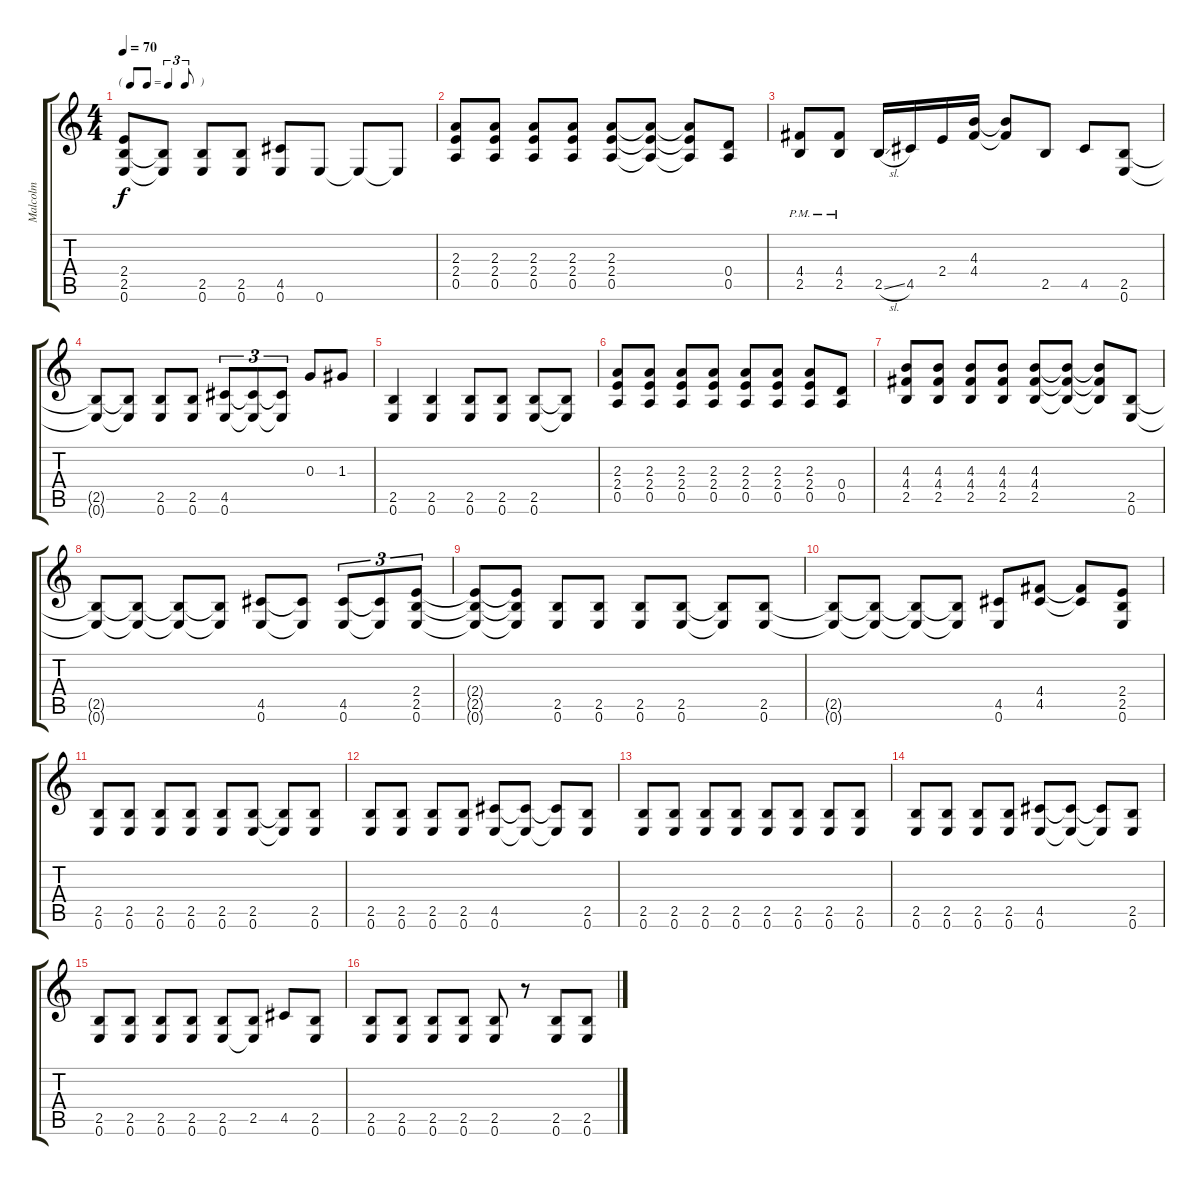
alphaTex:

\track ("Malcolm" "Malcolm") {instrument distortionguitar}
\staff {score tabs}
\tuning (E4 B3 G3 D3 A2 E2) {hide}
\ts (4 4)
\tf triplet8th
\tempo 70
\clef g2
\ks c
(2.4{t} 2.5{t} 0.6{t}).8{dy f} (2.5{t} 0.6{t}).8 (2.5 0.6).8 (2.5 0.6).8 (4.5 0.6).8 0.6.8 0.6{t}.8 0.6{t}.8 |
(2.3 2.4 0.5).8 (2.3 2.4 0.5).8 (2.3 2.4 0.5).8 (2.3 2.4 0.5).8 (2.3 2.4 0.5).8 (2.3{t} 2.4{t} 0.5{t}).8 (2.3{t} 2.4{t} 0.5{t}).8 (0.4 0.5).8 |
(4.4{pm} 2.5{pm}).8 (4.4{pm} 2.5{pm}).8 2.5{sl}.16 4.5.16 2.4.16 (4.3 4.4).16 (4.3{t} 4.4{t}).8 2.5.8 4.5.8 (2.5 0.6).8 |
(2.5{t} 0.6{t}).8 (2.5{t} 0.6{t}).8 (2.5 0.6).8 (2.5 0.6).8 (4.5 0.6).8{tu (3 2)} (4.5{t} 0.6{t}).8{tu (3 2)} (4.5{t} 0.6{t}).8{tu (3 2)} 0.3.8 1.3.8 |
(2.5 0.6).4 (2.5 0.6).4 (2.5 0.6).8 (2.5 0.6).8 (2.5 0.6).8 (2.5{t} 0.6{t}).8 |
(2.3 2.4 0.5).8 (2.3 2.4 0.5).8 (2.3 2.4 0.5).8 (2.3 2.4 0.5).8 (2.3 2.4 0.5).8 (2.3 2.4 0.5).8 (2.3 2.4 0.5).8 (0.4 0.5).8 |
(4.3 4.4 2.5).8 (4.3 4.4 2.5).8 (4.3 4.4 2.5).8 (4.3 4.4 2.5).8 (4.3 4.4 2.5).8 (4.3{t} 4.4{t} 2.5{t}).8 (4.3{t} 4.4{t} 2.5{t}).8 (2.5 0.6).8 |
(2.5{t} 0.6{t}).8 (2.5{t} 0.6{t}).8 (2.5{t} 0.6{t}).8 (2.5{t} 0.6{t}).8 (4.5 0.6).8 (4.5{t} 0.6{t}).8 (4.5 0.6).8{tu (3 2)} (4.5{t} 0.6{t}).8{tu (3 2)} (2.4 2.5 0.6).8{tu (3 2)} |
(2.4{t} 2.5{t} 0.6{t}).8 (2.4{t} 2.5{t} 0.6{t}).8 (2.5 0.6).8 (2.5 0.6).8 (2.5 0.6).8 (2.5 0.6).8 (2.5{t} 0.6{t}).8 (2.5 0.6).8 |
(2.5{t} 0.6{t}).8 (2.5{t} 0.6{t}).8 (2.5{t} 0.6{t}).8 (2.5{t} 0.6{t}).8 (4.5 0.6).8 (4.4 4.5).8 (4.4{t} 4.5{t}).8 (2.4 2.5 0.6).8 |
(2.5 0.6).8 (2.5 0.6).8 (2.5 0.6).8 (2.5 0.6).8 (2.5 0.6).8 (2.5 0.6).8 (2.5{t} 0.6{t}).8 (2.5 0.6).8 |
(2.5 0.6).8 (2.5 0.6).8 (2.5 0.6).8 (2.5 0.6).8 (4.5 0.6).8 (4.5{t} 0.6{t}).8 (4.5{t} 0.6{t}).8 (2.5 0.6).8 |
(2.5 0.6).8 (2.5 0.6).8 (2.5 0.6).8 (2.5 0.6).8 (2.5 0.6).8 (2.5 0.6).8 (2.5 0.6).8 (2.5 0.6).8 |
(2.5 0.6).8 (2.5 0.6).8 (2.5 0.6).8 (2.5 0.6).8 (4.5 0.6).8 (4.5{t} 0.6{t}).8 (4.5{t} 0.6{t}).8 (2.5 0.6).8 |
(2.5 0.6).8 (2.5 0.6).8 (2.5 0.6).8 (2.5 0.6).8 (2.5 0.6).8 (2.5 0.6{t}).8 4.5.8 (2.5 0.6).8 |
(2.5 0.6).8 (2.5 0.6).8 (2.5 0.6).8 (2.5 0.6).8 (2.5 0.6).8 r.8 (2.5 0.6).8 (2.5 0.6).8
